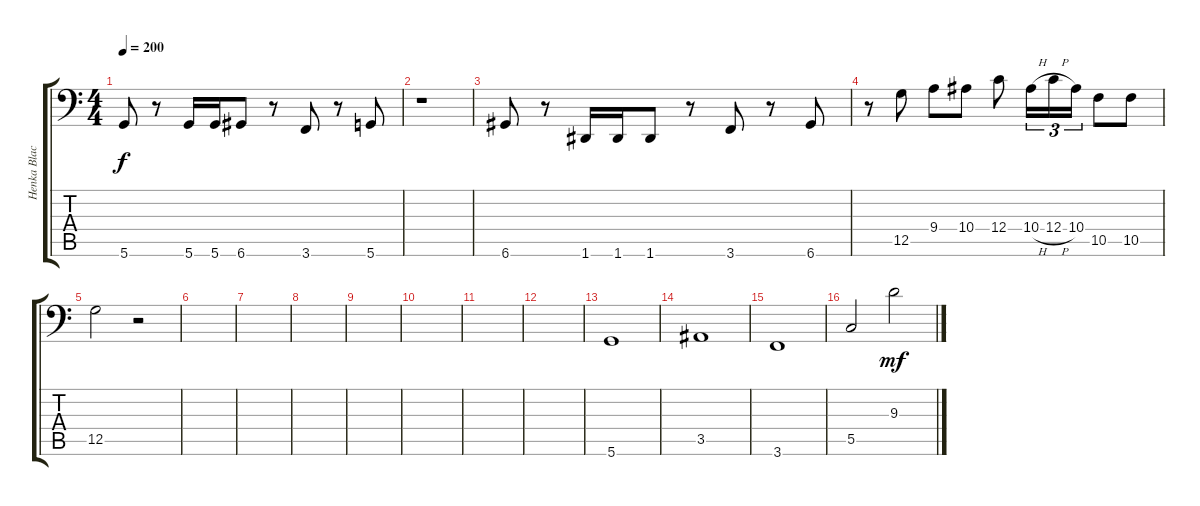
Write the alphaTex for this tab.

\track ("Henka Blacksmith" "Henka Blac") {instrument electricbasspick}
\staff {score tabs}
\tuning (D3 A2 F2 C2 G1 D1) {hide}
\ts (4 4)
\tempo 200
\clef f4
\ks c
5.6.8{dy f} r.8 5.6.16 5.6.16 6.6.8 r.8 3.6.8 r.8 5.6.8 |
r.1 |
6.6.8 r.8 1.6.16 1.6.16 1.6.8 r.8 3.6.8 r.8 6.6.8 |
r.8 12.5.8 9.4.8 10.4.8 12.4.8 10.4{h}.16{tu (3 2)} 12.4{h}.16{tu (3 2)} 10.4.16{tu (3 2)} 10.5.8 10.5.8 |
12.5.2 r.2 |
|
|
|
|
|
|
|
5.6.1 |
3.5.1 |
3.6.1 |
5.5.2 9.3{ss}.2{dy mf}
